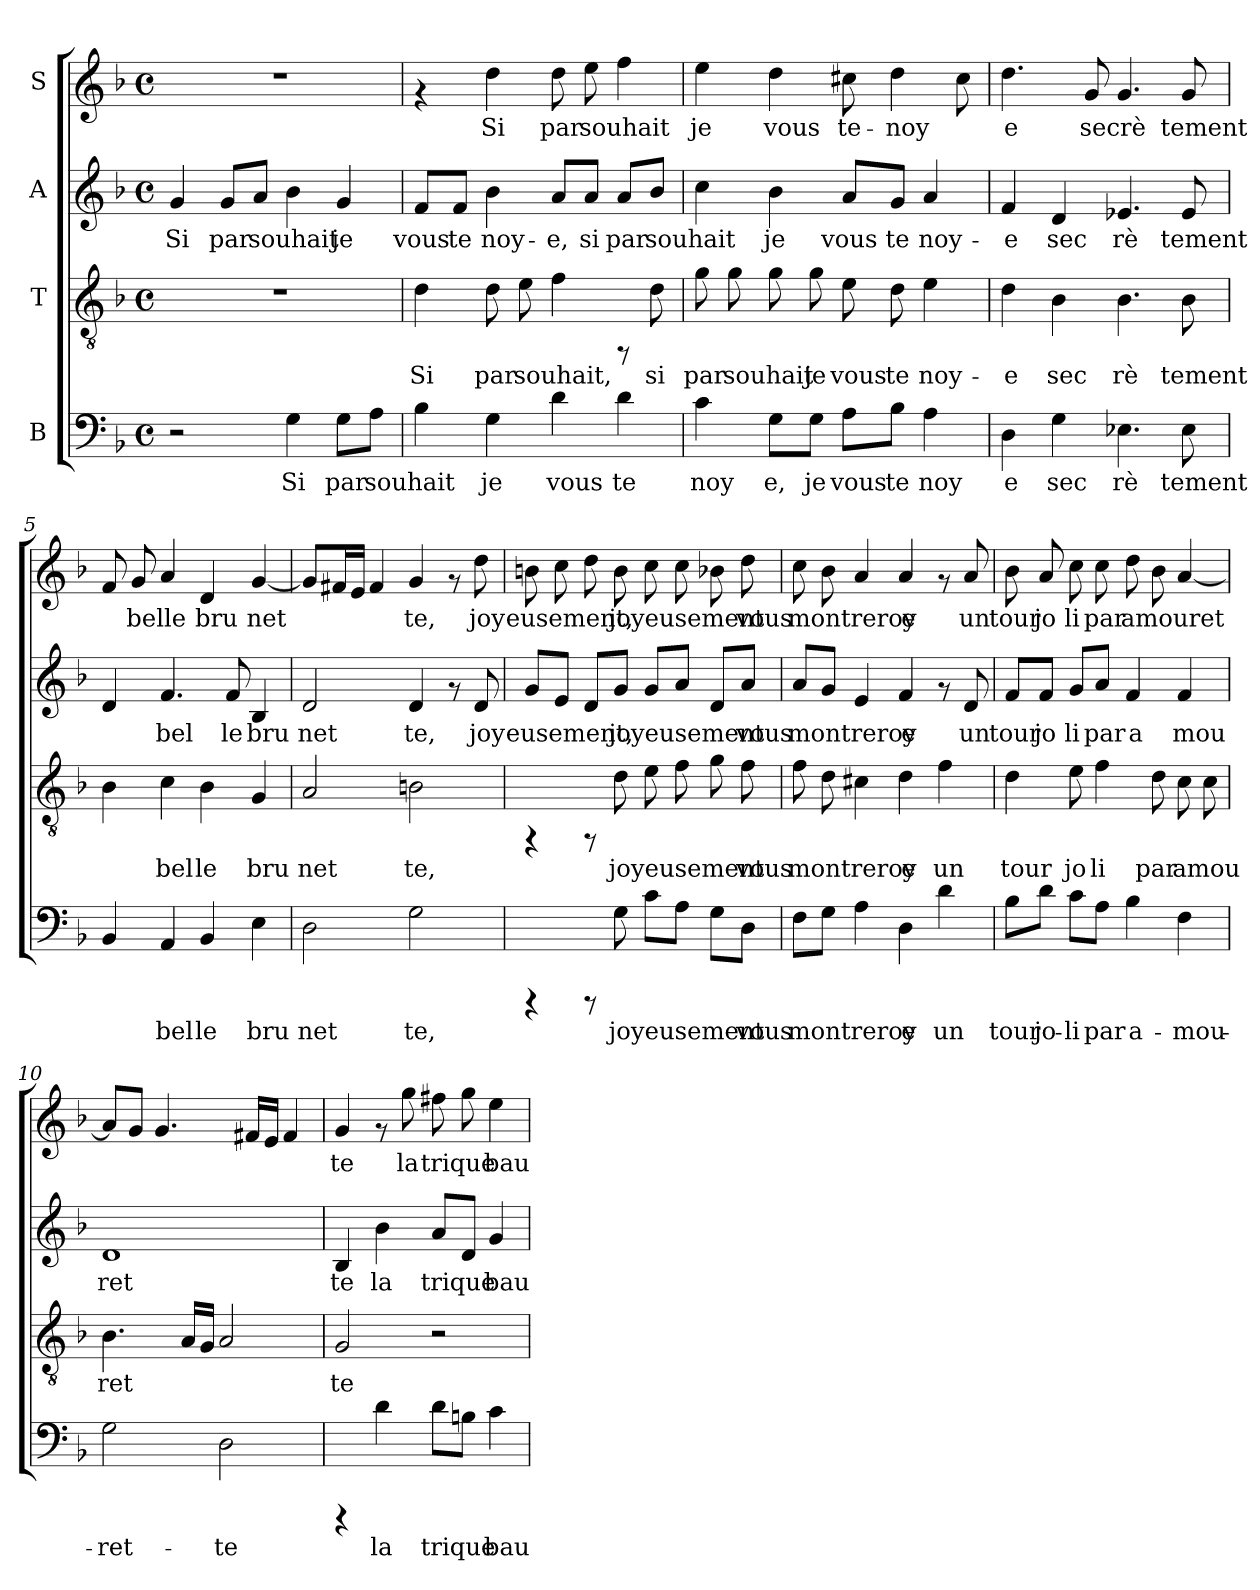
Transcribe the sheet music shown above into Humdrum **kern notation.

**kern	**text	**kern	**text	**kern	**text	**kern	**text
*part4	*part4	*part3	*part3	*part2	*part2	*part1	*part1
*staff4	*staff4	*staff3	*staff3	*staff2	*staff2	*staff1	*staff1
*I"B	*	*I"T	*	*I"A	*	*I"S	*
!!LO:PB:g=z
*stria5	*	*stria5	*	*stria5	*	*stria5	*
*clefF4	*	*clefGv2	*	*clefG2	*	*clefG2	*
*k[b-]	*	*k[b-]	*	*k[b-]	*	*k[b-]	*
*F:	*	*F:	*	*F:	*	*F:	*
*M4/4	*	*M4/4	*	*M4/4	*	*M4/4	*
*met(c)	*	*met(c)	*	*met(c)	*	*met(c)	*
=1	=1	=1	=1	=1	=1	=1	=1
!	!	!	!	!	!LO:LY:b:cj	!	!
2r	.	1r	.	4g/	Si	1r	.
!	!	!	!	!	!LO:LY:b:cj	!	!
.	.	.	.	8g/L	par	.	.
!	!	!	!	!	!LO:LY:b:cj	!	!
.	.	.	.	8a/J	souhait	.	.
!	!LO:LY:b:cj	!	!	!	!LO:LY:b:cj	!	!
4G\	Si	.	.	4b-\	.	.	.
!	!LO:LY:b:cj	!	!	!	!LO:LY:b:cj	!	!
8G\L	par	.	.	4g/	je	.	.
!	!LO:LY:b:cj	!	!	!	!	!	!
8A\J	souhait	.	.	.	.	.	.
=2	=2	=2	=2	=2	=2	=2	=2
!	!LO:LY:b:cj	!	!LO:LY:b:cj	!	!LO:LY:b:cj	!	!
4B-\	.	4d\	Si	8f/L	vous	4rf	.
!	!	!	!	!	!LO:LY:b:cj	!	!
.	.	.	.	8f/J	te	.	.
!	!LO:LY:b:cj	!	!LO:LY:b:cj	!	!LO:LY:b:cj	!	!LO:LY:b:cj
4G\	je	8d\	par	4b-\	noy-	4dd\	Si
!	!	!	!LO:LY:b:cj	!	!	!	!
.	.	8e\	souhait,	.	.	.	.
!	!LO:LY:b:cj	!	!LO:LY:b:cj	!	!LO:LY:b:cj	!	!LO:LY:b:cj
4d\	vous	4f\	.	8a/L	-e,	8dd\	par
!	!	!	!	!	!LO:LY:b:cj	!	!LO:LY:b:cj
.	.	.	.	8a/J	si	8ee\	souhait
!	!LO:LY:b:cj	!	!	!	!LO:LY:b:cj	!	!LO:LY:b:cj
4d\	te	8rFF	.	8a/L	par	4ff\	.
!	!	!	!LO:LY:b:cj	!	!LO:LY:b:cj	!	!
.	.	8d\	si	8b-/J	souhait	.	.
=3	=3	=3	=3	=3	=3	=3	=3
!	!LO:LY:b:cj	!	!LO:LY:b:cj	!	!LO:LY:b:cj	!	!LO:LY:b:cj
4c\	noy	8g\	par	4cc\	.	4ee\	je
!	!	!	!LO:LY:b:cj	!	!	!	!
.	.	8g\	souhait	.	.	.	.
!	!LO:LY:b:cj	!	!LO:LY:b:cj	!	!LO:LY:b:cj	!	!LO:LY:b:cj
8G\L	e,	8g\	.	4b-\	je	4dd\	vous
!	!LO:LY:b:cj	!	!LO:LY:b:cj	!	!	!	!
8G\J	je	8g\	je	.	.	.	.
!	!LO:LY:b:cj	!	!LO:LY:b:cj	!	!LO:LY:b:cj	!	!LO:LY:b:cj
8A\L	vous	8e\	vous	8a/L	vous	8cc#X\	te-
!	!LO:LY:b:cj	!	!LO:LY:b:cj	!	!LO:LY:b:cj	!	!LO:LY:b:cj
8B-\J	te	8d\	te	8g/J	te	4dd\	-noy-
!	!LO:LY:b:cj	!	!LO:LY:b:cj	!	!LO:LY:b:cj	!	!
4A\	noy	4e\	noy-	4a/	noy-	.	.
!	!	!	!	!	!	!	!LO:LY:b:cj
.	.	.	.	.	.	8cc#\	--
!!LO:LB:g=z
=4	=4	=4	=4	=4	=4	=4	=4
!	!LO:LY:b:cj	!	!LO:LY:b:cj	!	!LO:LY:b:cj	!	!LO:LY:b:cj
4D\	e	4d\	-e	4f/	-e	4.dd\	-e
!	!LO:LY:b:cj	!	!LO:LY:b:cj	!	!LO:LY:b:cj	!	!
4G\	sec	4B-\	sec	4d/	sec	.	.
!	!	!	!	!	!	!	!LO:LY:b:cj
.	.	.	.	.	.	8g/	secrè
!	!LO:LY:b:cj	!	!LO:LY:b:cj	!	!LO:LY:b:cj	!	!LO:LY:b:cj
4.E-X\	rè	4.B-\	rè	4.e-X/	rè	4.g/	.
!	!LO:LY:b:cj	!	!LO:LY:b:cj	!	!LO:LY:b:cj	!	!LO:LY:b:cj
8E-\	tement	8B-\	tement	8e-/	tement	8g/	tement
=5	=5	=5	=5	=5	=5	=5	=5
!	!LO:LY:b:cj	!	!LO:LY:b:cj	!	!LO:LY:b:cj	!	!LO:LY:b:cj
4BB-/	.	4B-\	.	4d/	.	8f/	.
!	!	!	!	!	!	!	!LO:LY:b:cj
.	.	.	.	.	.	8g/	belle
!	!LO:LY:b:cj	!	!LO:LY:b:cj	!	!LO:LY:b:cj	!	!LO:LY:b:cj
4AA/	bel	4c\	bel	4.f/	bel	4a/	.
!	!LO:LY:b:cj	!	!LO:LY:b:cj	!	!	!	!LO:LY:b:cj
4BB-/	le	4B-\	le	.	.	4d/	bru
!	!	!	!	!	!LO:LY:b:cj	!	!
.	.	.	.	8f/	le	.	.
!	!LO:LY:b:cj	!	!LO:LY:b:cj	!	!LO:LY:b:cj	!	!LO:LY:b:cj
4E\	bru	4G/	bru	4B-/	bru	[<4g/	net
=6	=6	=6	=6	=6	=6	=6	=6
!	!LO:LY:b:cj	!	!LO:LY:b:cj	!	!LO:LY:b:cj	!	!LO:LY:b:cj
2D\	net	2A/	net	2d/	net	8g/L]	.
!	!	!	!	!	!	!	!LO:LY:b:cj
.	.	.	.	.	.	16f#/	.
!	!	!	!	!	!	!	!LO:LY:b:cj
.	.	.	.	.	.	16e/J	.
!	!	!	!	!	!	!	!LO:LY:b:cj
.	.	.	.	.	.	4f#/	.
!	!LO:LY:b:cj	!	!LO:LY:b:cj	!	!LO:LY:b:cj	!	!LO:LY:b:cj
2G\	te,	2Bn\	te,	4d/	te,	4g/	te,
.	.	.	.	8rf	.	8rf	.
!	!	!	!	!	!LO:LY:b:cj	!	!LO:LY:b:cj
.	.	.	.	8d/	joy	8dd\	joy
=7	=7	=7	=7	=7	=7	=7	=7
!	!	!	!	!	!LO:LY:b:cj	!	!LO:LY:b:cj
4rCCC	.	4rFF	.	8g/L	eusement,	8bn\	eusement,
!	!	!	!	!	!LO:LY:b:cj	!	!LO:LY:b:cj
.	.	.	.	8e/J	.	8cc\	.
!	!	!	!	!	!LO:LY:b:cj	!	!LO:LY:b:cj
8rCCC	.	8rFF	.	8d/L	.	8dd\	.
!	!LO:LY:b:cj	!	!LO:LY:b:cj	!	!LO:LY:b:cj	!	!LO:LY:b:cj
8G\	joyeusement	8d\	joyeusement	8g/J	joyeusement	8b\	joyeusement
!	!LO:LY:b:cj	!	!LO:LY:b:cj	!	!LO:LY:b:cj	!	!LO:LY:b:cj
8c\L	.	8e\	.	8g/L	.	8cc\	.
!	!LO:LY:b:cj	!	!LO:LY:b:cj	!	!LO:LY:b:cj	!	!LO:LY:b:cj
8A\J	.	8f\	.	8a/J	.	8cc\	.
!	!LO:LY:b:cj	!	!LO:LY:b:cj	!	!LO:LY:b:cj	!	!LO:LY:b:cj
8G\L	.	8g\	.	8d/L	.	8b-X\	.
!	!LO:LY:b:cj	!	!LO:LY:b:cj	!	!LO:LY:b:cj	!	!LO:LY:b:cj
8D\J	vous	8f\	vous	8a/J	vous	8dd\	vous
=8	=8	=8	=8	=8	=8	=8	=8
!	!LO:LY:b:cj	!	!LO:LY:b:cj	!	!LO:LY:b:cj	!	!LO:LY:b:cj
8F\L	montreroy	8f\	montreroy	8a/L	montreroy	8cc\	montreroy
!	!LO:LY:b:cj	!	!LO:LY:b:cj	!	!LO:LY:b:cj	!	!LO:LY:b:cj
8G\J	.	8d\	.	8g/J	.	8b-\	.
!	!LO:LY:b:cj	!	!LO:LY:b:cj	!	!LO:LY:b:cj	!	!LO:LY:b:cj
4A\	.	4c#X\	.	4e/	.	4a/	.
!	!LO:LY:b:cj	!	!LO:LY:b:cj	!	!LO:LY:b:cj	!	!LO:LY:b:cj
4D\	e	4d\	e	4f/	e	4a/	e
!	!LO:LY:b:cj	!	!LO:LY:b:cj	!	!	!	!
4d\	un	4f\	un	8rf	.	8rf	.
!	!	!	!	!	!LO:LY:b:cj	!	!LO:LY:b:cj
.	.	.	.	8d/	un	8a/	un
!!LO:PB:g=z
=9	=9	=9	=9	=9	=9	=9	=9
!	!LO:LY:b:cj	!	!LO:LY:b:cj	!	!LO:LY:b:cj	!	!LO:LY:b:cj
8B-\L	tour	4d\	tour	8f/L	tour	8b-\	tour
!	!LO:LY:b:cj	!	!	!	!LO:LY:b:cj	!	!LO:LY:b:cj
8d\J	jo-	.	.	8f/J	jo	8a/	jo
!	!LO:LY:b:cj	!	!LO:LY:b:cj	!	!LO:LY:b:cj	!	!LO:LY:b:cj
8c\L	-li	8e\	jo	8g/L	li	8cc\	li
!	!LO:LY:b:cj	!	!LO:LY:b:cj	!	!LO:LY:b:cj	!	!LO:LY:b:cj
8A\J	par	4f\	li	8a/J	par	8cc\	par
!	!LO:LY:b:cj	!	!	!	!LO:LY:b:cj	!	!LO:LY:b:cj
4B-\	a-	.	.	4f/	a	8dd\	amouret
!	!	!	!LO:LY:b:cj	!	!	!	!LO:LY:b:cj
.	.	8d\	par	.	.	8b-\	.
!	!LO:LY:b:cj	!	!LO:LY:b:cj	!	!LO:LY:b:cj	!	!LO:LY:b:cj
4F\	-mou-	8c\	amou	4f/	mou	[<4a/	.
!	!	!	!LO:LY:b:cj	!	!	!	!
.	.	8c\	.	.	.	.	.
=10	=10	=10	=10	=10	=10	=10	=10
!	!LO:LY:b:cj	!	!LO:LY:b:cj	!	!LO:LY:b:cj	!	!LO:LY:b:cj
2G\	-ret-	4.B-\	ret	1d	ret	8a/L]	.
!	!	!	!	!	!	!	!LO:LY:b:cj
.	.	.	.	.	.	8g/J	.
!	!	!	!	!	!	!	!LO:LY:b:cj
.	.	.	.	.	.	4.g/	.
!	!	!	!LO:LY:b:cj	!	!	!	!
.	.	16A/L	.	.	.	.	.
!	!	!	!LO:LY:b:cj	!	!	!	!
.	.	16G/J	.	.	.	.	.
!	!LO:LY:b:cj	!	!LO:LY:b:cj	!	!	!	!
2D\	-te	2A/	.	.	.	.	.
!	!	!	!	!	!	!	!LO:LY:b:cj
.	.	.	.	.	.	16f#/L	.
!	!	!	!	!	!	!	!LO:LY:b:cj
.	.	.	.	.	.	16e/J	.
!	!	!	!	!	!	!	!LO:LY:b:cj
.	.	.	.	.	.	4f#/	.
=11	=11	=11	=11	=11	=11	=11	=11
!	!	!	!LO:LY:b:cj	!	!LO:LY:b:cj	!	!LO:LY:b:cj
4rCCC	.	2G/	te	4B-/	te	4g/	te
!	!LO:LY:b:cj	!	!	!	!LO:LY:b:cj	!	!
4d\	la	.	.	4b-\	la	8rf	.
!	!	!	!	!	!	!	!LO:LY:b:cj
.	.	.	.	.	.	8gg\	la
!	!LO:LY:b:cj	!	!	!	!LO:LY:b:cj	!	!LO:LY:b:cj
8d\L	trique	2r	.	8a/L	trique	8ff#X\	trique
!	!LO:LY:b:cj	!	!	!	!LO:LY:b:cj	!	!LO:LY:b:cj
8Bn\J	.	.	.	8d/J	.	8gg\	.
!	!LO:LY:b:cj	!	!	!	!LO:LY:b:cj	!	!LO:LY:b:cj
4c\	bau-	.	.	4g/	bau	4ee\	bau
=	=	=	=	=	=	=	=
*-	*-	*-	*-	*-	*-	*-	*-
